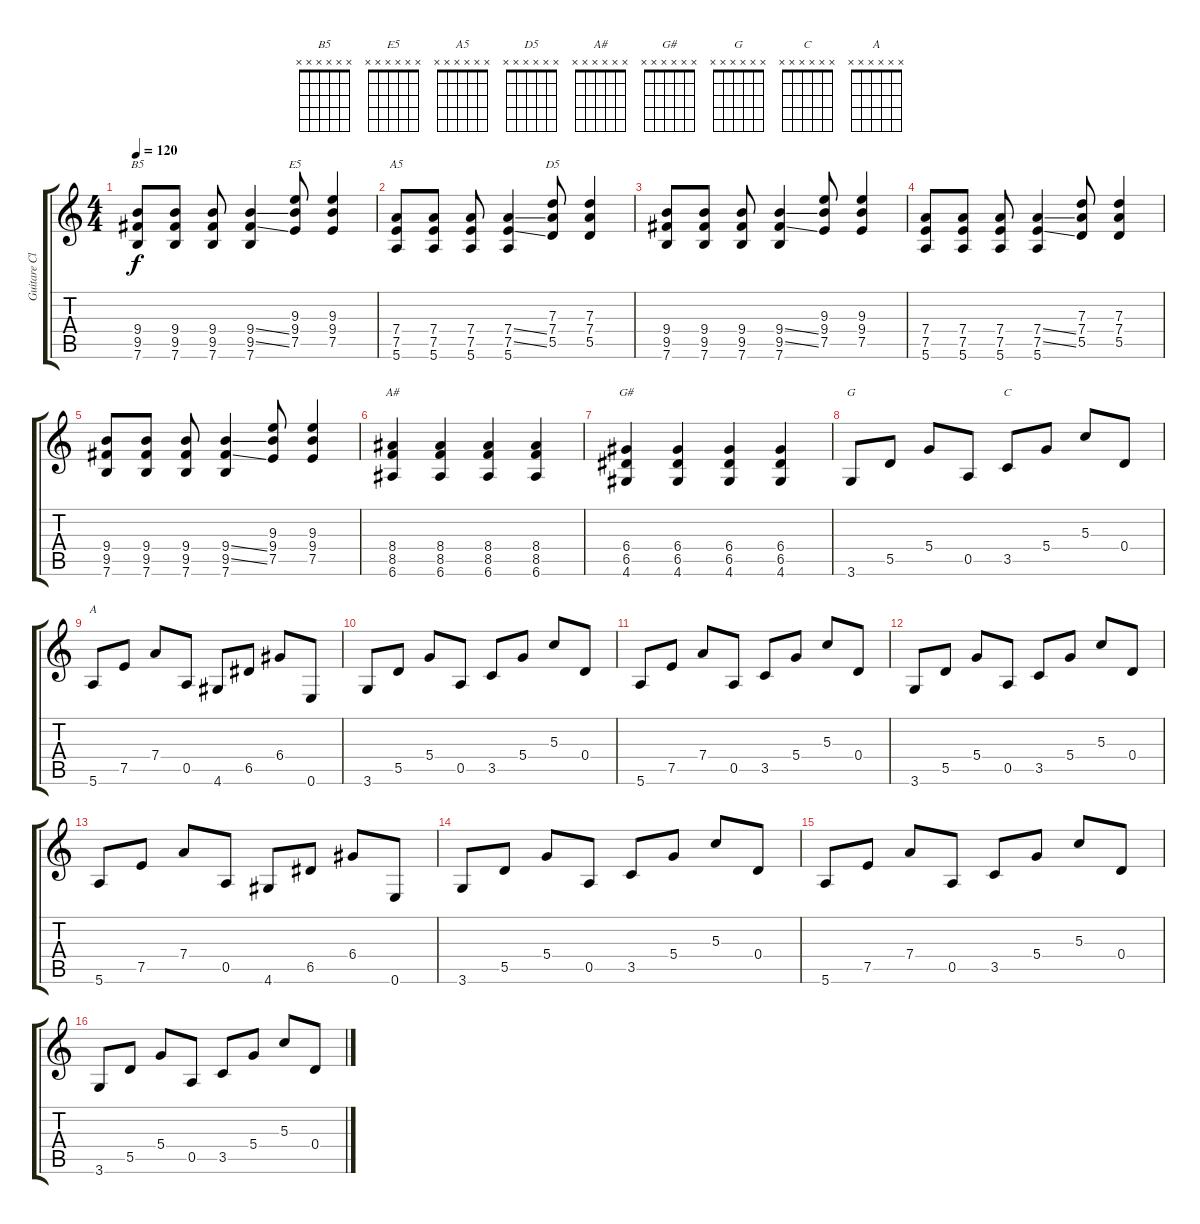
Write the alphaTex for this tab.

\track ("Guitare Clean" "Guitare Cl") {instrument electricguitarclean}
\staff {score tabs}
\tuning (E4 B3 G3 D3 A2 E2) {hide}
\chord ("B5" x x x x x x) {firstfret 0}
\chord ("E5" x x x x x x) {firstfret 0}
\chord ("A5" x x x x x x) {firstfret 0}
\chord ("D5" x x x x x x) {firstfret 0}
\chord ("A#" x x x x x x) {firstfret 0}
\chord ("G#" x x x x x x) {firstfret 0}
\chord ("G" x x x x x x) {firstfret 0}
\chord ("C" x x x x x x) {firstfret 0}
\chord ("A" x x x x x x) {firstfret 0}
\ts (4 4)
\tempo 120
\clef g2
\ks c
(9.4 9.5 7.6).8{ch "B5" dy f} (9.4 9.5 7.6).8 (9.4 9.5 7.6).8 (9.4{ss} 9.5{ss} 7.6).4 (9.3 9.4 7.5).8{ch "E5"} (9.3 9.4 7.5).4 |
(7.4 7.5 5.6).8{ch "A5"} (7.4 7.5 5.6).8 (7.4 7.5 5.6).8 (7.4{ss} 7.5{ss} 5.6).4 (7.3 7.4 5.5).8{ch "D5"} (7.3 7.4 5.5).4 |
(9.4 9.5 7.6).8 (9.4 9.5 7.6).8 (9.4 9.5 7.6).8 (9.4{ss} 9.5{ss} 7.6).4 (9.3 9.4 7.5).8 (9.3 9.4 7.5).4 |
(7.4 7.5 5.6).8 (7.4 7.5 5.6).8 (7.4 7.5 5.6).8 (7.4{ss} 7.5{ss} 5.6).4 (7.3 7.4 5.5).8 (7.3 7.4 5.5).4 |
(9.4 9.5 7.6).8 (9.4 9.5 7.6).8 (9.4 9.5 7.6).8 (9.4{ss} 9.5{ss} 7.6).4 (9.3 9.4 7.5).8 (9.3 9.4 7.5).4 |
(8.4 8.5 6.6).4{ch "A#"} (8.4 8.5 6.6).4 (8.4 8.5 6.6).4 (8.4 8.5 6.6).4 |
(6.4 6.5 4.6).4{ch "G#"} (6.4 6.5 4.6).4 (6.4 6.5 4.6).4 (6.4 6.5 4.6).4 |
3.6.8{ch "G"} 5.5.8 5.4.8 0.5.8 3.5.8{ch "C"} 5.4.8 5.3.8 0.4.8 |
5.6.8{ch "A"} 7.5.8 7.4.8 0.5.8 4.6.8 6.5.8 6.4.8 0.6.8 |
3.6.8 5.5.8 5.4.8 0.5.8 3.5.8 5.4.8 5.3.8 0.4.8 |
5.6.8 7.5.8 7.4.8 0.5.8 3.5.8 5.4.8 5.3.8 0.4.8 |
3.6.8 5.5.8 5.4.8 0.5.8 3.5.8 5.4.8 5.3.8 0.4.8 |
5.6.8 7.5.8 7.4.8 0.5.8 4.6.8 6.5.8 6.4.8 0.6.8 |
3.6.8 5.5.8 5.4.8 0.5.8 3.5.8 5.4.8 5.3.8 0.4.8 |
5.6.8 7.5.8 7.4.8 0.5.8 3.5.8 5.4.8 5.3.8 0.4.8 |
3.6.8 5.5.8 5.4.8 0.5.8 3.5.8 5.4.8 5.3.8 0.4.8
